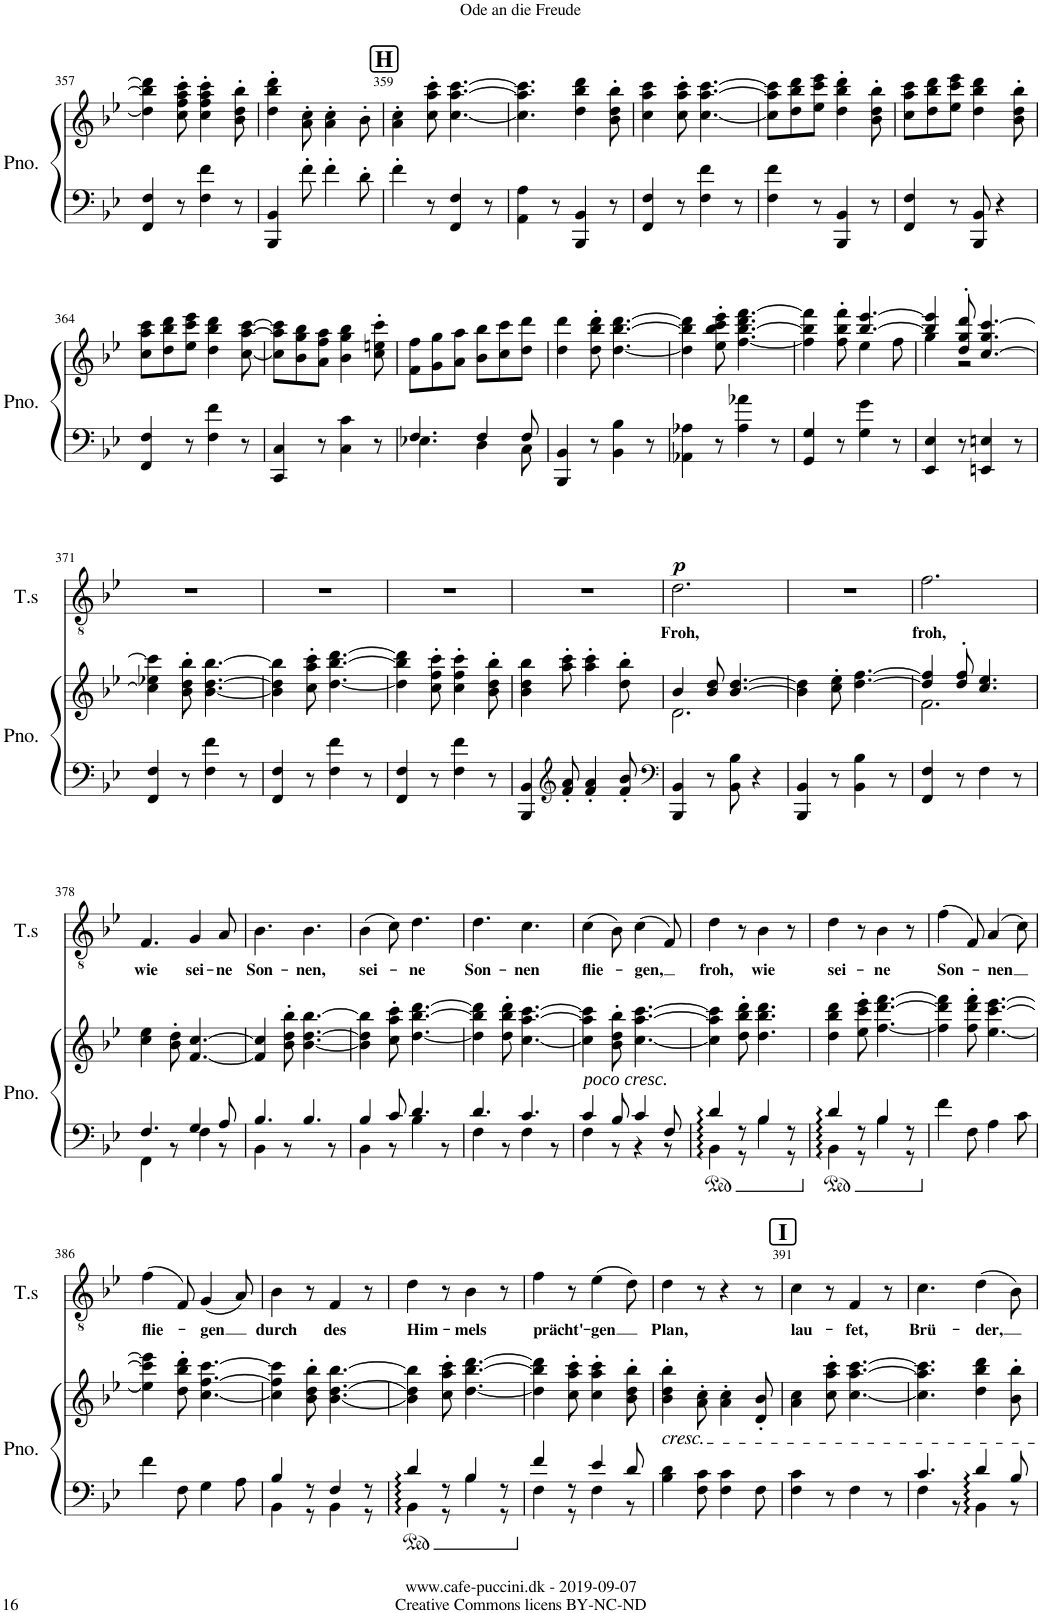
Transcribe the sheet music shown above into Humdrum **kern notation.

**kern	**kern	**kern	**text	**dynam
*part2	*part2	*part1	*part1	*part1
*staff3	*staff2	*staff1	*staff1	*staff1
*I"Piano	*	*I"Tenor solo	*	*
*I'Pno.	*	*I'T.s	*	*
!!LO:PB:g=z
*clefF4	*clefG2	*clefGv2	*	*
*k[b-e-]	*k[b-e-]	*k[b-e-]	*	*
*M6/8	*M6/8	*M6/8	*	*
=357	=357	=357	=357	=357
4FF/ 4F/	4dd\] 4bb-\] 4ddd\]	2.r	.	.
8r	8cc\' 8ff\' 8aa\' 8ccc\'	.	.	.
4F\ 4f\	4cc\' 4ff\' 4aa\' 4ccc\'	.	.	.
8r	8b-\' 8dd\' 8bb-\'	.	.	.
=358	=358	=358	=358	=358
4BBB-/ 4BB-/	4dd\' 4bb-\' 4ddd\'	2.r	.	.
8f'\	8a\' 8cc\'	.	.	.
4f'\	4a\' 4cc\'	.	.	.
8d'\	8b-'\	.	.	.
=359	=359	=359	=359	=359
4f'\	4a\' 4cc\'	2.r	.	.
8r	8cc\' 8aa\' 8ccc\'	.	.	.
4FF/ 4F/	[4.cc\ [4.aa\ [4.ccc\	.	.	.
8r	.	.	.	.
=360	=360	=360	=360	=360
4AA\ 4A\	4.cc\] 4.aa\] 4.ccc\]	2.r	.	.
8r	.	.	.	.
4BBB-/ 4BB-/	4dd\ 4bb-\ 4ddd\	.	.	.
8r	8b-\' 8dd\' 8bb-\'	.	.	.
=361	=361	=361	=361	=361
4FF/ 4F/	4cc\ 4aa\ 4ccc\	2.r	.	.
8r	8cc\' 8aa\' 8ccc\'	.	.	.
4F\ 4f\	[4.cc\ [4.aa\ [4.ccc\	.	.	.
8r	.	.	.	.
=362	=362	=362	=362	=362
4F\ 4f\	8cc\] 8aa\] 8ccc\]L	2.r	.	.
.	8dd\ 8bb-\ 8ddd\	.	.	.
8r	8ee-\ 8ccc\ 8eee-\J	.	.	.
4BBB-/ 4BB-/	4dd\' 4bb-\' 4ddd\'	.	.	.
8r	8b-\' 8dd\' 8bb-\'	.	.	.
=363	=363	=363	=363	=363
4FF/ 4F/	8cc\ 8aa\ 8ccc\L	2.r	.	.
.	8dd\ 8bb-\ 8ddd\	.	.	.
8r	8ee-\ 8ccc\ 8eee-\J	.	.	.
8BBB-/ 8BB-/	4dd\ 4bb-\ 4ddd\	.	.	.
4r	.	.	.	.
.	8b-\' 8dd\' 8bb-\'	.	.	.
!!LO:LB:g=z
=364	=364	=364	=364	=364
4FF/ 4F/	8cc\ 8aa\ 8ccc\L	2.r	.	.
.	8dd\ 8bb-\ 8ddd\	.	.	.
8r	8ee-\ 8ccc\ 8eee-\J	.	.	.
4F\ 4f\	4dd\ 4bb-\ 4ddd\	.	.	.
8r	[8cc\ [8aa\ [8ccc\	.	.	.
=365	=365	=365	=365	=365
4CC/ 4C/	8cc\] 8aa\] 8ccc\]L	2.r	.	.
.	8b-\ 8gg\ 8bb-\	.	.	.
8r	8a\ 8ff\ 8aa\J	.	.	.
4C\ 4c\	4b-\ 4gg\ 4bb-\	.	.	.
8r	8cc\' 8een\' 8ccc\'	.	.	.
=366	=366	=366	=366	=366
*^	*	*	*	*
4.F/	4.E-X\	8f\ 8ff\L	2.r	.	.
.	.	8g\ 8gg\	.	.	.
.	.	8a\ 8aa\J	.	.	.
4F/	4D\	8b-\ 8bb-\L	.	.	.
.	.	8cc\ 8ccc\	.	.	.
8F/	8C\	8dd\ 8ddd\J	.	.	.
*v	*v	*	*	*	*
=367	=367	=367	=367	=367
4BBB-/ 4BB-/	4dd\ 4ddd\	2.r	.	.
8r	8dd\' 8bb-\' 8ddd\'	.	.	.
4BB-\ 4B-\	[4.dd\ [4.bb-\ [4.ddd\	.	.	.
8r	.	.	.	.
=368	=368	=368	=368	=368
4AA-X\ 4A-X\	4dd\] 4bb-\] 4ddd\]	2.r	.	.
8r	8ee-\' 8bb-\' 8ccc\' 8eee-\'	.	.	.
4A-\ 4a-X\	[4.ff\ [4.bb-\ 4.ddd\ [4.fff\	.	.	.
8r	.	.	.	.
=369	=369	=369	=369	=369
*	*^	*	*	*
4GG/ 4G/	4ff\] 4bb-\] 4fff\]	4.ryy	2.r	.	.
8r	8ff\' 8bb-\' 8fff\'	.	.	.	.
4G\ 4g\	[4.bb-/ [4.eee-/	4ee-\	.	.	.
8r	.	8ff\	.	.	.
=370	=370	=370	=370	=370	=370
4EE-/ 4E-/	4bb-/] 4eee-/]	4gg\	2.r	.	.
8r	8dd/' 8gg/' 8ddd/'	2r	.	.	.
4EEn/ 4En/	[4.cc/ 4.gg/ [4.ccc/	.	.	.	.
8r	.	.	.	.	.
*	*v	*v	*	*	*
!!LO:LB:g=z
=371	=371	=371	=371	=371
4FF/ 4F/	4cc\] 4ee-X\ 4ccc\]	2.r	.	.
8r	8b-\' 8dd\' 8bb-\'	.	.	.
4F\ 4f\	[4.b-\ [4.dd\ [4.bb-\	.	.	.
8r	.	.	.	.
=372	=372	=372	=372	=372
4FF/ 4F/	4b-\] 4dd\] 4bb-\]	2.r	.	.
8r	8cc\' 8aa\' 8ccc\'	.	.	.
4F\ 4f\	[4.dd\ [4.bb-\ [4.ddd\	.	.	.
8r	.	.	.	.
=373	=373	=373	=373	=373
4FF/ 4F/	4dd\] 4bb-\] 4ddd\]	2.r	.	.
8r	8cc\' 8ff\' 8ccc\'	.	.	.
4F\ 4f\	4cc\' 4ff\' 4ccc\'	.	.	.
8r	8b-\' 8dd\' 8bb-\'	.	.	.
=374	=374	=374	=374	=374
4BBB-/ 4BB-/	4b-\ 4dd\ 4bb-\	2.r	.	.
*clefG2	*	*	*	*
8f/' 8a/'	8aa\' 8ccc\'	.	.	.
4f/' 4a/'	4aa\' 4ccc\'	.	.	.
8f/' 8b-/'	8dd\' 8bb-\'	.	.	.
=375	=375	=375	=375	=375
*clefF4	*	*	*	*
*	*^	*	*	*
!	!	!	!	!LO:LY:b	!LO:DY:a
4BBB-/ 4BB-/	4b-/	2.d\	2.d\	Froh,	p
8r	8b-/ 8dd/	.	.	.	.
8BB-\ 8B-\	[4.b-/ [4.dd/	.	.	.	.
4r	.	.	.	.	.
*	*v	*v	*	*	*
=376	=376	=376	=376	=376
4BBB-/ 4BB-/	4b-\] 4dd\]	2.r	.	.
8r	8cc\' 8ee-\'	.	.	.
4BB-\ 4B-\	[4.dd\ [4.ff\	.	.	.
8r	.	.	.	.
=377	=377	=377	=377	=377
*	*^	*	*	*
!	!	!	!	!LO:LY:b	!
4FF/ 4F/	4dd/] 4ff/]	2.f\	2.f\	froh,	.
8r	8dd/' 8ff/'	.	.	.	.
4F\	4.cc/ 4.ee-/	.	.	.	.
8r	.	.	.	.	.
*	*v	*v	*	*	*
!!LO:LB:g=z
=378	=378	=378	=378	=378
*^	*	*	*	*
!	!	!	!	!LO:LY:b	!
4.F/	4FF\	4cc\ 4ee-\	4.F/	wie	.
.	8r	8b-\' 8dd\'	.	.	.
!	!	!	!	!LO:LY:b	!
4G/	4F\	[4.f/ [4.cc/	4G/	sei-	.
!	!	!	!	!LO:LY:b	!
8A/	8r	.	8A/	-ne	.
=379	=379	=379	=379	=379	=379
!	!	!	!	!LO:LY:b	!
4.B-/	4BB-\	4f/] 4cc/]	4.B-\	Son-	.
.	8r	8b-\' 8dd\' 8bb-\'	.	.	.
!	!	!	!	!LO:LY:b	!
4.B-/	4ryy	[4.b-\ [4.dd\ [4.bb-\	4.B-\	-nen,	.
.	8r	.	.	.	.
=380	=380	=380	=380	=380	=380
!	!	!	!	!LO:LY:b	!
4B-/	4BB-\	4b-\] 4dd\] 4bb-\]	(4B-\	sei-	.
8c/	8r	8cc\' 8aa\' 8ccc\'	8c\)	.	.
!	!	!	!	!LO:LY:b	!
4.d/	4B-\	[4.dd\ [4.bb-\ [4.ddd\	4.d\	-ne	.
.	8r	.	.	.	.
=381	=381	=381	=381	=381	=381
!	!	!	!	!LO:LY:b	!
4.d/	4F\	4dd\] 4bb-\] 4ddd\]	4.d\	Son-	.
.	8r	8dd\' 8bb-\' 8ddd\'	.	.	.
!	!	!	!	!LO:LY:b	!
4.c/	4F\	[4.cc\ [4.aa\ [4.ccc\	4.c\	-nen	.
.	8r	.	.	.	.
=382	=382	=382	=382	=382	=382
!LO:TX:a:i:t=poco cresc.	!	!	!	!	!
!	!	!	!	!LO:LY:b	!
4c/	4F\	4cc\] 4aa\] 4ccc\]	(4c\	flie-	.
8B-/	8r	8b-\' 8dd\' 8bb-\'	8B-\)	.	.
!	!	!	!	!LO:LY:b	!
4c/	4r	[4.cc\ [4.aa\ [4.ccc\	(4c\	-gen,	.
8F/	8r	.	8F/)	.	.
=383	=383	=383	=383	=383	=383
!	!	!	!	!LO:LY:b	!
4d/	4BB-\	4cc\] 4aa\] 4ccc\]	4d\	froh,	.
8r	8r	8dd\' 8bb-\' 8ddd\'	8r	.	.
!	!	!	!	!LO:LY:b	!
4B-/	4B-\	4.dd\ 4.bb-\ 4.ddd\	4B-\	wie	.
8r	8r	.	8r	.	.
=384	=384	=384	=384	=384	=384
!	!	!	!	!LO:LY:b	!
4d/	4BB-\	4dd\ 4bb-\ 4ddd\	4d\	sei-	.
8r	8r	8ee-\' 8ccc\' 8eee-\'	8r	.	.
!	!	!	!	!LO:LY:b	!
4B-/	4B-\	[4.ff\ [4.ddd\ [4.fff\	4B-\	-ne	.
8r	8r	.	8r	.	.
=385	=385	=385	=385	=385	=385
!	!	!	!	!LO:LY:b	!
*v	*v	*	*	*	*
4f\	4ff\] 4ddd\] 4fff\]	(4f\	Son-	.
8F\	8ff\' 8ddd\' 8fff\'	8F/)	.	.
!	!	!	!LO:LY:b	!
4A\	[4.ee-\ [4.ccc\ [4.eee-\	(4A/	-nen	.
8c\	.	8c\)	.	.
!!LO:LB:g=z
=386	=386	=386	=386	=386
!	!	!	!LO:LY:b	!
4f\	4ee-\] 4ccc\] 4eee-\]	(4f\	flie-	.
8F\	8dd\' 8bb-\' 8ddd\'	8F/)	.	.
!	!	!	!LO:LY:b	!
4G\	[4.cc\ [4.ff\ [4.ccc\	(4G/	-gen	.
8A\	.	8A/)	.	.
=387	=387	=387	=387	=387
*^	*	*	*	*
!	!	!	!	!LO:LY:b	!
4B-/	4BB-\	4cc\] 4ff\] 4ccc\]	4B-\	durch	.
8r	8r	8b-\' 8dd\' 8bb-\'	8r	.	.
!	!	!	!	!LO:LY:b	!
4F/	4BB-\	[4.b-\ [4.dd\ [4.bb-\	4F/	des	.
8r	8r	.	8r	.	.
=388	=388	=388	=388	=388	=388
!	!	!	!	!LO:LY:b	!
4d/	4BB-\	4b-\] 4dd\] 4bb-\]	4d\	Him-	.
8r	8r	8cc\' 8aa\' 8ccc\'	8r	.	.
!	!	!	!	!LO:LY:b	!
4B-/	4B-\	[4.dd\ [4.bb-\ [4.ddd\	4B-\	-mels	.
8r	8r	.	8r	.	.
=389	=389	=389	=389	=389	=389
!	!	!	!	!LO:LY:b	!
4f/	4F\	4dd\] 4bb-\] 4ddd\]	4f\	prächt'-	.
8r	8r	8cc\' 8aa\' 8ccc\'	8r	.	.
!	!	!	!	!LO:LY:b	!
4e-/	4F\	4cc\' 4aa\' 4ccc\'	(4e-\	-gen	.
8d/	8r	8b-\' 8dd\' 8bb-\'	8d\)	.	.
=390	=390	=390	=390	=390	=390
!	!	!LO:TX:b:i:t=cresc.	!	!	!
!	!	!	!	!LO:LY:b	!
*v	*v	*	*	*	*
4B-\ 4d\	4b-\' 4dd\' 4bb-\'	4d\	Plan,	.
8F\ 8c\	8a\' 8cc\'	8r	.	.
4F\ 4c\	4a\' 4cc\'	4r	.	.
8F\	8d/' 8b-/'	8r	.	.
=391	=391	=391	=391	=391
!	!	!	!LO:LY:b	!
4F\ 4c\	4a\ 4cc\	4c\	lau-	.
8r	8cc\' 8aa\' 8ccc\'	8r	.	.
!	!	!	!LO:LY:b	!
4F\	[4.cc\ [4.aa\ [4.ccc\	4F/	-fet,	.
8r	.	8r	.	.
=392	=392	=392	=392	=392
*^	*	*	*	*
!	!	!	!	!LO:LY:b	!
4.c/	4F\	4.cc\] 4.aa\] 4.ccc\]	4.c\	Brü-	.
.	8r	.	.	.	.
!	!	!	!	!LO:LY:b	!
4d/	4BB-\	4dd\ 4bb-\ 4ddd\	(4d\	-der,	.
8B-/	8r	8b-\' 8bb-\'	8B-\)	.	.
*v	*v	*	*	*	*
=	=	=	=	=
*-	*-	*-	*-	*-
